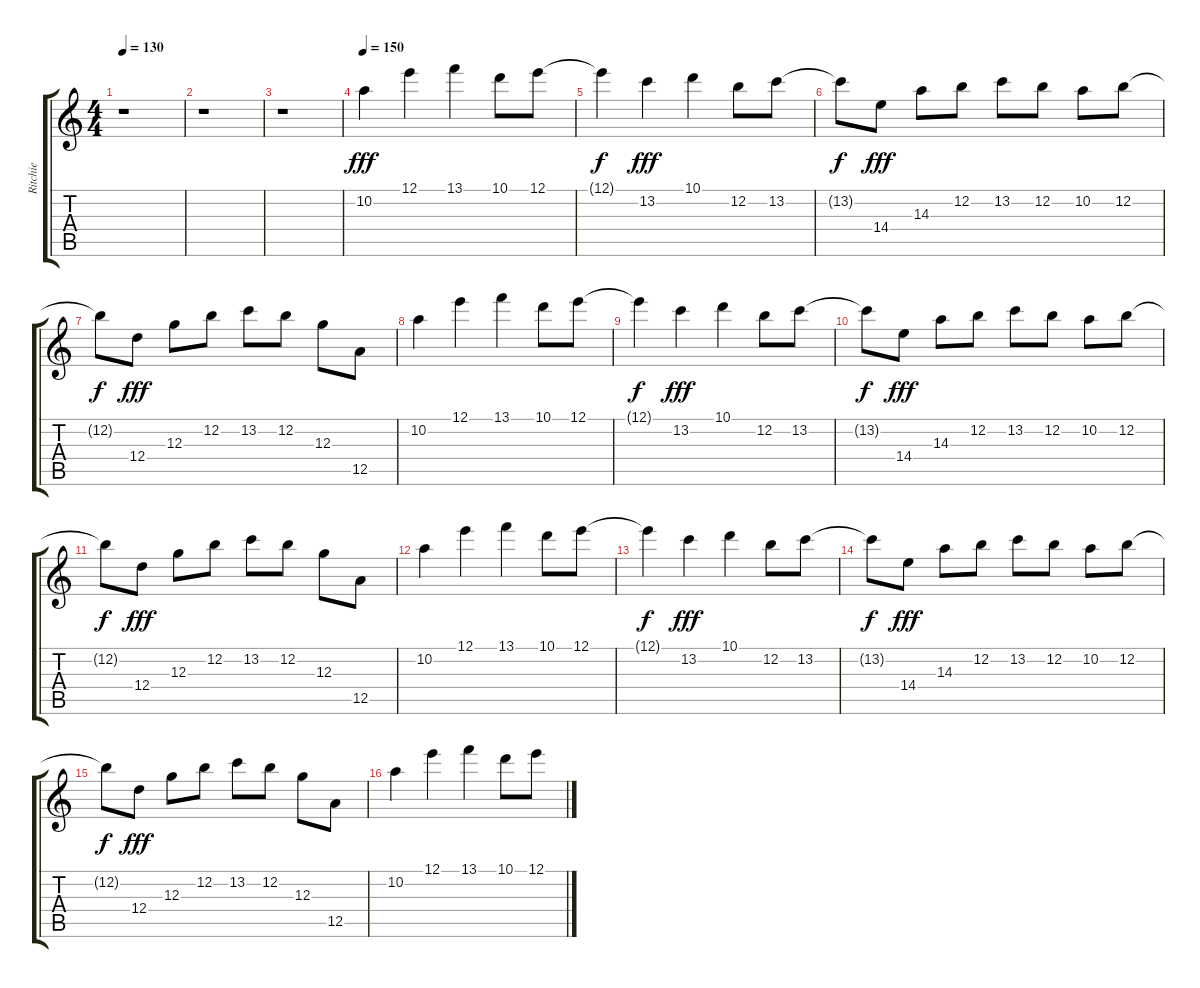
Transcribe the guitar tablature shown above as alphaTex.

\track ("Ritchie" "Ritchie") {instrument distortionguitar}
\staff {score tabs}
\tuning (E4 B3 G3 D3 A2 E2) {hide}
\ts (4 4)
\tempo 130
\clef g2
\ks c
r.1{dy fff} |
r.1 |
r.1 |
\tempo 150
10.2.4 12.1.4 13.1.4 10.1.8 12.1.8 |
12.1{t}.4{dy f} 13.2.4{dy fff} 10.1.4 12.2.8 13.2.8 |
13.2{t}.8{dy f} 14.4.8{dy fff} 14.3.8 12.2.8 13.2.8 12.2.8 10.2.8 12.2.8 |
12.2{t}.8{dy f} 12.4.8{dy fff} 12.3.8 12.2.8 13.2.8 12.2.8 12.3.8 12.5.8 |
10.2.4 12.1.4 13.1.4 10.1.8 12.1.8 |
12.1{t}.4{dy f} 13.2.4{dy fff} 10.1.4 12.2.8 13.2.8 |
13.2{t}.8{dy f} 14.4.8{dy fff} 14.3.8 12.2.8 13.2.8 12.2.8 10.2.8 12.2.8 |
12.2{t}.8{dy f} 12.4.8{dy fff} 12.3.8 12.2.8 13.2.8 12.2.8 12.3.8 12.5.8 |
10.2.4 12.1.4 13.1.4 10.1.8 12.1.8 |
12.1{t}.4{dy f} 13.2.4{dy fff} 10.1.4 12.2.8 13.2.8 |
13.2{t}.8{dy f} 14.4.8{dy fff} 14.3.8 12.2.8 13.2.8 12.2.8 10.2.8 12.2.8 |
12.2{t}.8{dy f} 12.4.8{dy fff} 12.3.8 12.2.8 13.2.8 12.2.8 12.3.8 12.5.8 |
10.2.4 12.1.4 13.1.4 10.1.8 12.1.8
